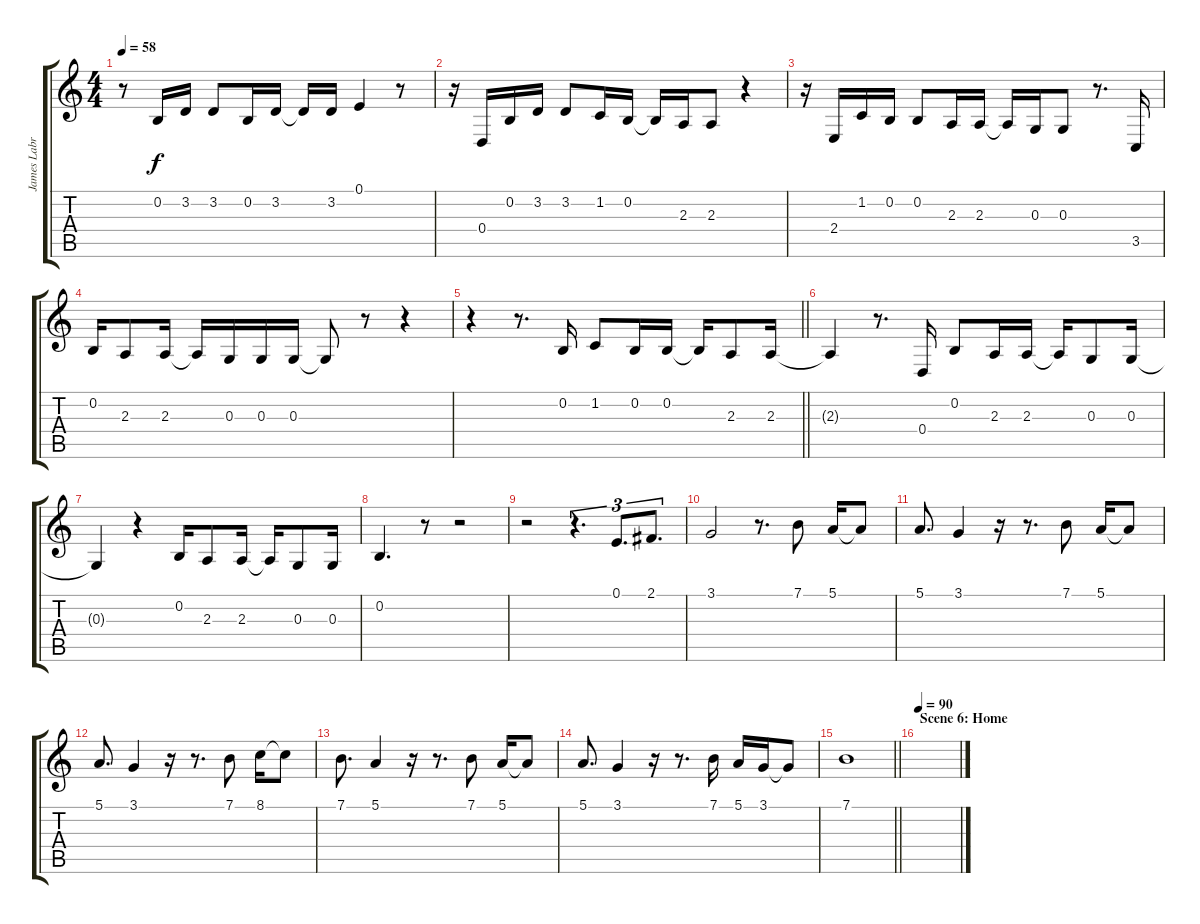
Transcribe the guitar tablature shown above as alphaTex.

\track ("James Labrie" "James Labr") {instrument flute}
\staff {score tabs}
\tuning (E4 B3 G3 D3 A2 E2) {hide}
\ts (4 4)
\tempo 58
\clef g2
\ks c
r.8{dy f} 0.2.16 3.2.16 3.2.8 0.2.16 3.2.16 3.2{t}.16 3.2.16 0.1.4 r.8 |
r.16 0.4.16 0.2.16 3.2.16 3.2.8 1.2.16 0.2.16 0.2{t}.16 2.3.16 2.3.8 r.4 |
r.16 2.4.16 1.2.16 0.2.16 0.2.8 2.3.16 2.3.16 2.3{t}.16 0.3.16 0.3.8 r.8{d} 3.5.16 |
0.2.16 2.3.8 2.3.16 2.3{t}.16 0.3.16 0.3.16 0.3.16 0.3{t}.8 r.8 r.4 |
\barLineRight lightlight
r.4 r.8{d} 0.2.16 1.2.8 0.2.16 0.2.16 0.2{t}.16 2.3.8 2.3.16 |
2.3{t}.4 r.8{d} 0.4.16 0.2.8 2.3.16 2.3.16 2.3{t}.16 0.3.8 0.3.16 |
0.3{t}.4 r.4 0.2.16 2.3.8 2.3.16 2.3{t}.16 0.3.8 0.3.16 |
0.2.4{d} r.8 r.2 |
r.2 r.4{d tu (3 2)} 0.1.8{d tu (3 2)} 2.1.8{d tu (3 2)} |
3.1.2 r.8{d} 7.1.8 5.1.16 5.1{t}.8 |
5.1.8{d} 3.1.4 r.16 r.8{d} 7.1.8 5.1.16 5.1{t}.8 |
5.1.8{d} 3.1.4 r.16 r.8{d} 7.1.8 8.1.16 8.1{t}.8 |
7.1.8{d} 5.1.4 r.16 r.8{d} 7.1.8 5.1.16 5.1{t}.8 |
5.1.8{d} 3.1.4 r.16 r.8{d} 7.1.16 5.1.16 3.1.16 3.1{t}.8 |
\barLineRight lightlight
7.1.1 |
\section ("" "Scene 6: Home")
\tempo 90
